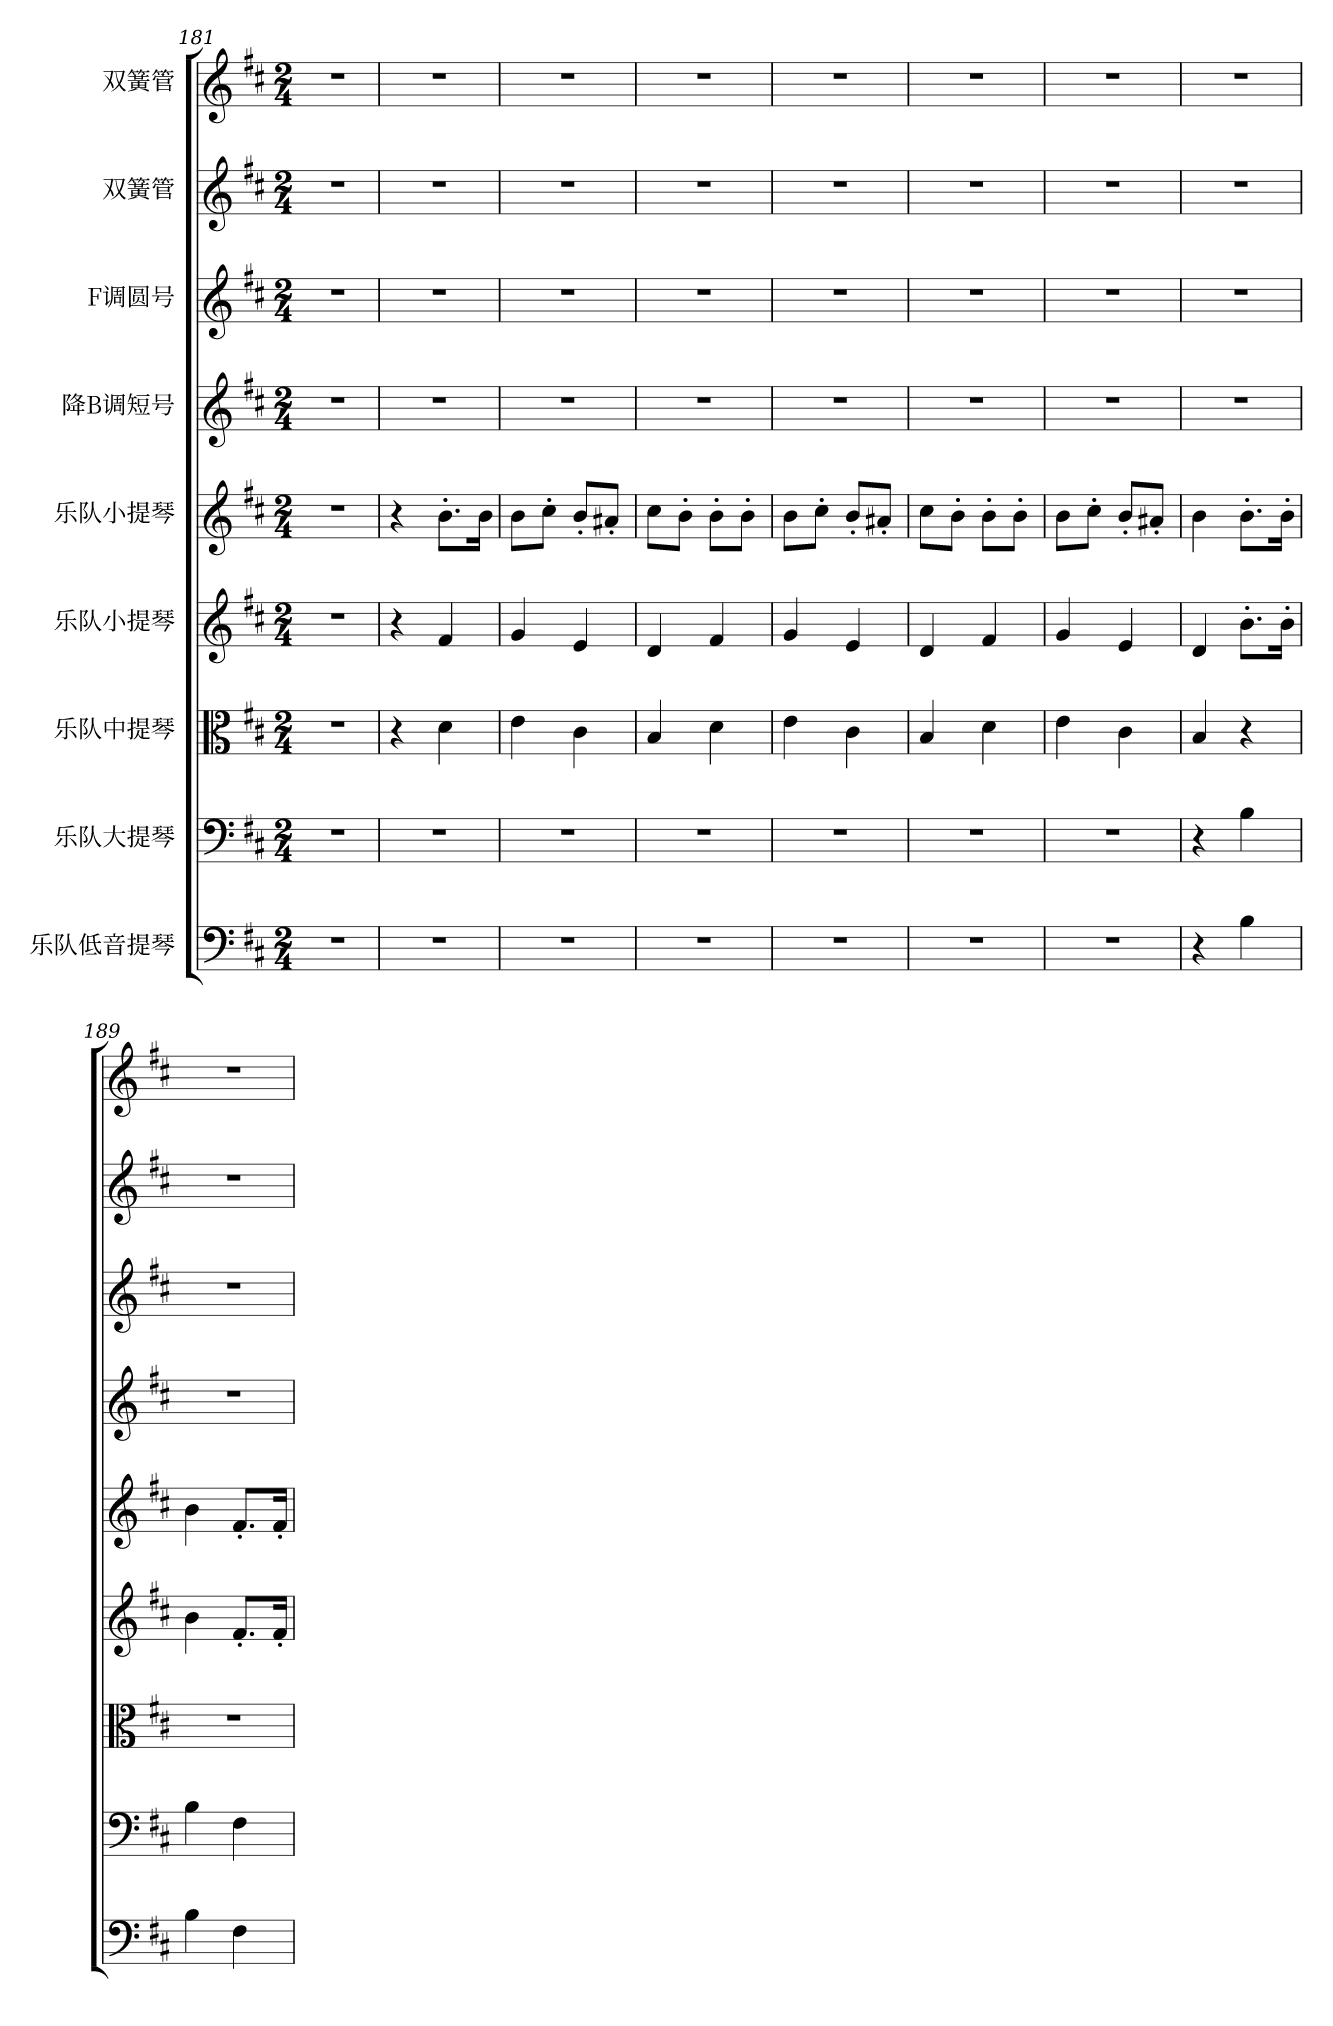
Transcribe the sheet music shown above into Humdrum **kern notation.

**kern	**kern	**kern	**kern	**kern	**kern	**kern	**kern	**kern
*part9	*part8	*part7	*part6	*part5	*part4	*part3	*part2	*part1
*staff9	*staff8	*staff7	*staff6	*staff5	*staff4	*staff3	*staff2	*staff1
*I"乐队低音提琴	*I"乐队大提琴	*I"乐队中提琴	*I"乐队小提琴	*I"乐队小提琴	*I"降B调短号	*I"F调圆号	*I"双簧管	*I"双簧管
*clefF4	*clefF4	*clefC3	*clefG2	*clefG2	*clefG2	*clefG2	*clefG2	*clefG2
*ITrd7c12	*	*	*	*	*ITrd1c2	*ITrd4c7	*	*
*k[f#c#]	*k[f#c#]	*k[f#c#]	*k[f#c#]	*k[f#c#]	*k[]	*k[f#]	*k[f#c#]	*k[f#c#]
*M2/4	*M2/4	*M2/4	*M2/4	*M2/4	*M2/4	*M2/4	*M2/4	*M2/4
*MM96	*MM96	*MM96	*MM96	*MM96	*MM96	*MM96	*MM96	*MM96
=181	=181	=181	=181	=181	=181	=181	=181	=181
2r	2r	2r	2r	2r	2r	2r	2r	2r
!!LO:PB:g=z
=182	=182	=182	=182	=182	=182	=182	=182	=182
*	*	*	*	*	*	*	*	*MM176
2r	2r	4r	4r	4r	2r	2r	2r	2r
.	.	4d\	4f#/	8.b'\L	.	.	.	.
.	.	.	.	16b\Jk	.	.	.	.
=183	=183	=183	=183	=183	=183	=183	=183	=183
2r	2r	4e\	4g/	8b\L	2r	2r	2r	2r
.	.	.	.	8cc#'\J	.	.	.	.
.	.	4c#\	4e/	8b'/L	.	.	.	.
.	.	.	.	8a#X'/J	.	.	.	.
=184	=184	=184	=184	=184	=184	=184	=184	=184
2r	2r	4B/	4d/	8cc#\L	2r	2r	2r	2r
.	.	.	.	8b'\J	.	.	.	.
.	.	4d\	4f#/	8b'\L	.	.	.	.
.	.	.	.	8b'\J	.	.	.	.
=185	=185	=185	=185	=185	=185	=185	=185	=185
2r	2r	4e\	4g/	8b\L	2r	2r	2r	2r
.	.	.	.	8cc#'\J	.	.	.	.
.	.	4c#\	4e/	8b'/L	.	.	.	.
.	.	.	.	8a#X'/J	.	.	.	.
=186	=186	=186	=186	=186	=186	=186	=186	=186
2r	2r	4B/	4d/	8cc#\L	2r	2r	2r	2r
.	.	.	.	8b'\J	.	.	.	.
.	.	4d\	4f#/	8b'\L	.	.	.	.
.	.	.	.	8b'\J	.	.	.	.
=187	=187	=187	=187	=187	=187	=187	=187	=187
2r	2r	4e\	4g/	8b\L	2r	2r	2r	2r
.	.	.	.	8cc#'\J	.	.	.	.
.	.	4c#\	4e/	8b'/L	.	.	.	.
.	.	.	.	8a#X'/J	.	.	.	.
=188	=188	=188	=188	=188	=188	=188	=188	=188
4r	4r	4B/	4d/	4b\	2r	2r	2r	2r
4BB\	4B\	4r	8.b'\L	8.b'\L	.	.	.	.
.	.	.	16b'\Jk	16b'\Jk	.	.	.	.
=189	=189	=189	=189	=189	=189	=189	=189	=189
4BB\	4B\	2r	4b\	4b\	2r	2r	2r	2r
4FF#\	4F#\	.	8.f#'/L	8.f#'/L	.	.	.	.
.	.	.	16f#'/Jk	16f#'/Jk	.	.	.	.
=	=	=	=	=	=	=	=	=
*-	*-	*-	*-	*-	*-	*-	*-	*-
